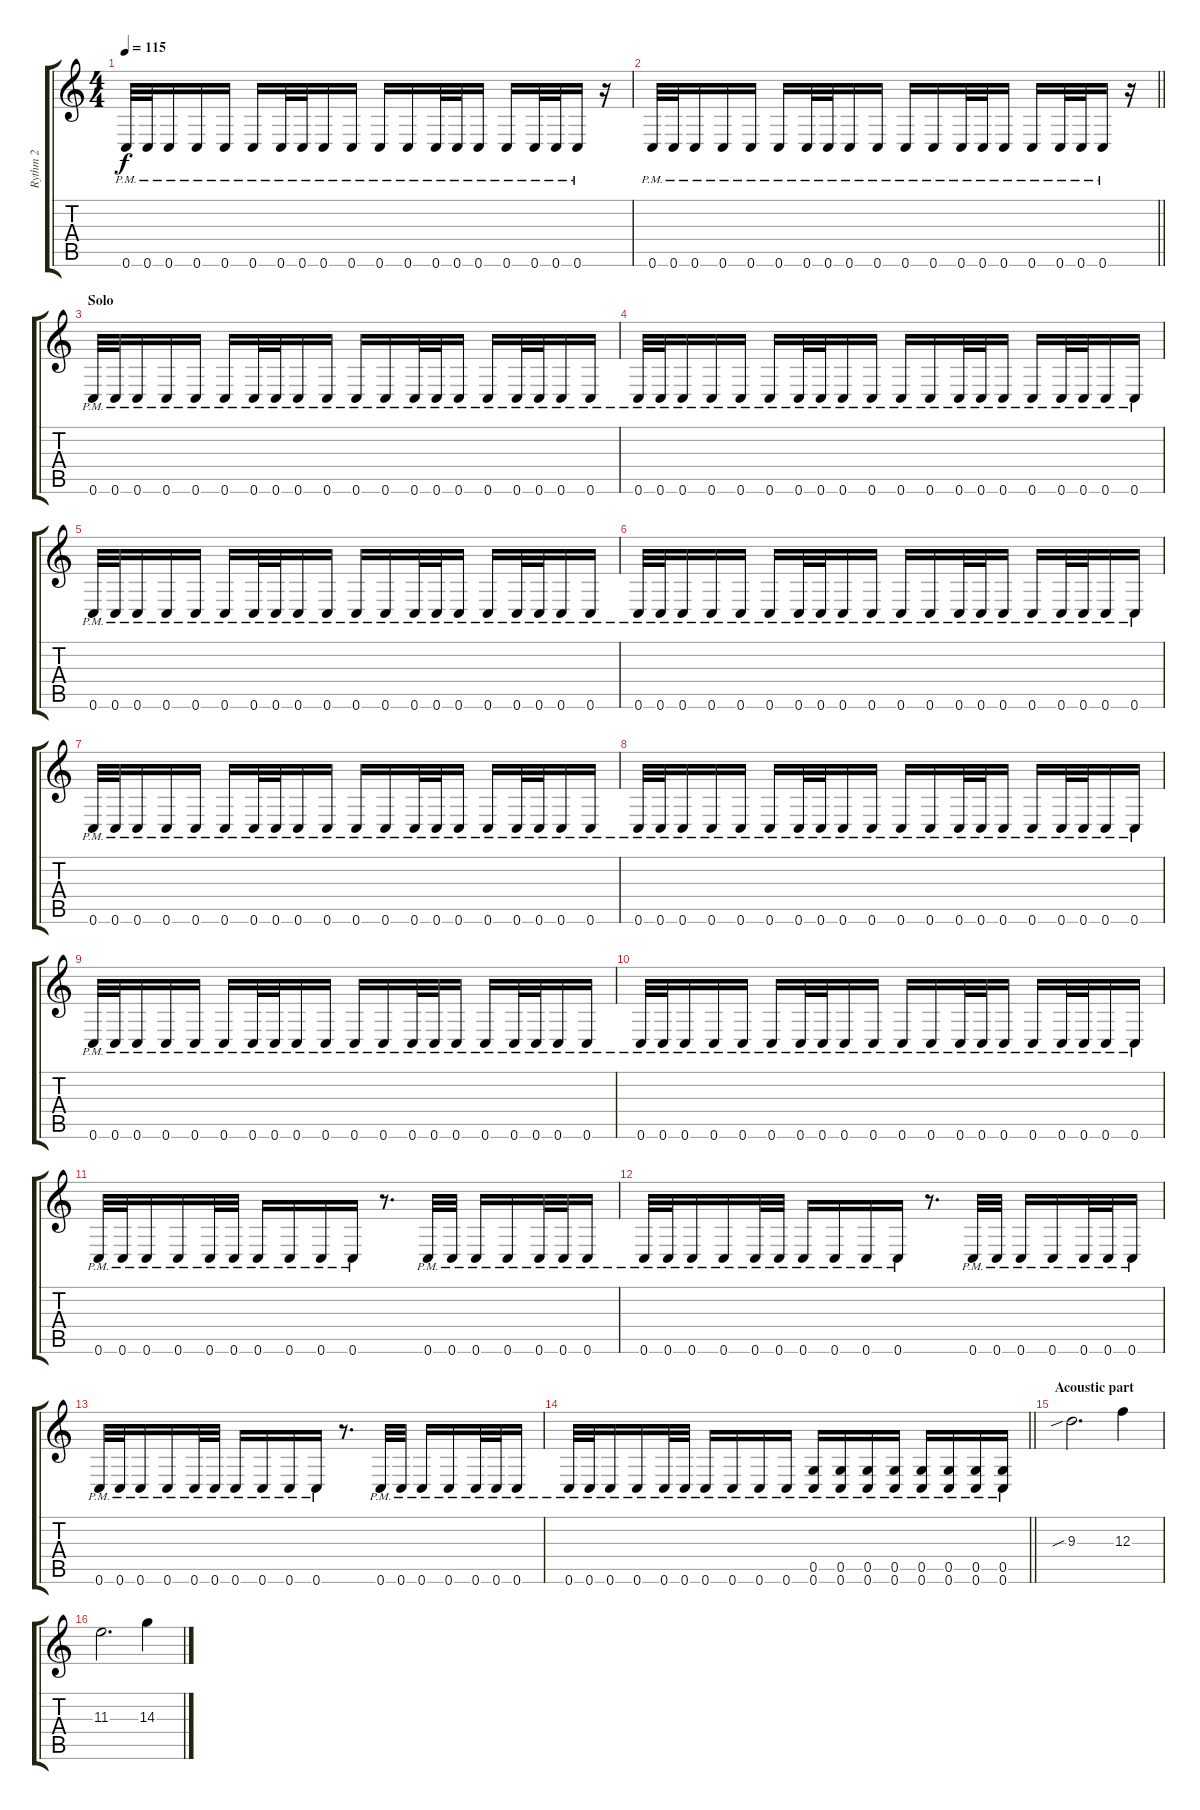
\track ("Rythm 2" "Rythm 2") {instrument distortionguitar}
\staff {score tabs}
\tuning (D4 A3 F3 C3 G2 C2) {hide}
\ts (4 4)
\tempo 115
\clef g2
\ks c
0.6{pm}.32{dy f} 0.6{pm}.32 0.6{pm}.16 0.6{pm}.16 0.6{pm}.16 0.6{pm}.16 0.6{pm}.32 0.6{pm}.32 0.6{pm}.16 0.6{pm}.16 0.6{pm}.16 0.6{pm}.16 0.6{pm}.32 0.6{pm}.32 0.6{pm}.16 0.6{pm}.16 0.6{pm}.32 0.6{pm}.32 0.6{pm}.16 r.16 |
\barLineRight lightlight
0.6{pm}.32 0.6{pm}.32 0.6{pm}.16 0.6{pm}.16 0.6{pm}.16 0.6{pm}.16 0.6{pm}.32 0.6{pm}.32 0.6{pm}.16 0.6{pm}.16 0.6{pm}.16 0.6{pm}.16 0.6{pm}.32 0.6{pm}.32 0.6{pm}.16 0.6{pm}.16 0.6{pm}.32 0.6{pm}.32 0.6{pm}.16 r.16 |
\section ("" "Solo")
0.6{pm}.32 0.6{pm}.32 0.6{pm}.16 0.6{pm}.16 0.6{pm}.16 0.6{pm}.16 0.6{pm}.32 0.6{pm}.32 0.6{pm}.16 0.6{pm}.16 0.6{pm}.16 0.6{pm}.16 0.6{pm}.32 0.6{pm}.32 0.6{pm}.16 0.6{pm}.16 0.6{pm}.32 0.6{pm}.32 0.6{pm}.16 0.6{pm}.16 |
0.6{pm}.32 0.6{pm}.32 0.6{pm}.16 0.6{pm}.16 0.6{pm}.16 0.6{pm}.16 0.6{pm}.32 0.6{pm}.32 0.6{pm}.16 0.6{pm}.16 0.6{pm}.16 0.6{pm}.16 0.6{pm}.32 0.6{pm}.32 0.6{pm}.16 0.6{pm}.16 0.6{pm}.32 0.6{pm}.32 0.6{pm}.16 0.6{pm}.16 |
0.6{pm}.32 0.6{pm}.32 0.6{pm}.16 0.6{pm}.16 0.6{pm}.16 0.6{pm}.16 0.6{pm}.32 0.6{pm}.32 0.6{pm}.16 0.6{pm}.16 0.6{pm}.16 0.6{pm}.16 0.6{pm}.32 0.6{pm}.32 0.6{pm}.16 0.6{pm}.16 0.6{pm}.32 0.6{pm}.32 0.6{pm}.16 0.6{pm}.16 |
0.6{pm}.32 0.6{pm}.32 0.6{pm}.16 0.6{pm}.16 0.6{pm}.16 0.6{pm}.16 0.6{pm}.32 0.6{pm}.32 0.6{pm}.16 0.6{pm}.16 0.6{pm}.16 0.6{pm}.16 0.6{pm}.32 0.6{pm}.32 0.6{pm}.16 0.6{pm}.16 0.6{pm}.32 0.6{pm}.32 0.6{pm}.16 0.6{pm}.16 |
0.6{pm}.32 0.6{pm}.32 0.6{pm}.16 0.6{pm}.16 0.6{pm}.16 0.6{pm}.16 0.6{pm}.32 0.6{pm}.32 0.6{pm}.16 0.6{pm}.16 0.6{pm}.16 0.6{pm}.16 0.6{pm}.32 0.6{pm}.32 0.6{pm}.16 0.6{pm}.16 0.6{pm}.32 0.6{pm}.32 0.6{pm}.16 0.6{pm}.16 |
0.6{pm}.32 0.6{pm}.32 0.6{pm}.16 0.6{pm}.16 0.6{pm}.16 0.6{pm}.16 0.6{pm}.32 0.6{pm}.32 0.6{pm}.16 0.6{pm}.16 0.6{pm}.16 0.6{pm}.16 0.6{pm}.32 0.6{pm}.32 0.6{pm}.16 0.6{pm}.16 0.6{pm}.32 0.6{pm}.32 0.6{pm}.16 0.6{pm}.16 |
0.6{pm}.32 0.6{pm}.32 0.6{pm}.16 0.6{pm}.16 0.6{pm}.16 0.6{pm}.16 0.6{pm}.32 0.6{pm}.32 0.6{pm}.16 0.6{pm}.16 0.6{pm}.16 0.6{pm}.16 0.6{pm}.32 0.6{pm}.32 0.6{pm}.16 0.6{pm}.16 0.6{pm}.32 0.6{pm}.32 0.6{pm}.16 0.6{pm}.16 |
0.6{pm}.32 0.6{pm}.32 0.6{pm}.16 0.6{pm}.16 0.6{pm}.16 0.6{pm}.16 0.6{pm}.32 0.6{pm}.32 0.6{pm}.16 0.6{pm}.16 0.6{pm}.16 0.6{pm}.16 0.6{pm}.32 0.6{pm}.32 0.6{pm}.16 0.6{pm}.16 0.6{pm}.32 0.6{pm}.32 0.6{pm}.16 0.6{pm}.16 |
0.6{pm}.32 0.6{pm}.32 0.6{pm}.16 0.6{pm}.16 0.6{pm}.32 0.6{pm}.32 0.6{pm}.16 0.6{pm}.16 0.6{pm}.16 0.6{pm}.16 r.8{d} 0.6{pm}.32 0.6{pm}.32 0.6{pm}.16 0.6{pm}.16 0.6{pm}.32 0.6{pm}.32 0.6{pm}.16 |
0.6{pm}.32 0.6{pm}.32 0.6{pm}.16 0.6{pm}.16 0.6{pm}.32 0.6{pm}.32 0.6{pm}.16 0.6{pm}.16 0.6{pm}.16 0.6{pm}.16 r.8{d} 0.6{pm}.32 0.6{pm}.32 0.6{pm}.16 0.6{pm}.16 0.6{pm}.32 0.6{pm}.32 0.6{pm}.16 |
0.6{pm}.32 0.6{pm}.32 0.6{pm}.16 0.6{pm}.16 0.6{pm}.32 0.6{pm}.32 0.6{pm}.16 0.6{pm}.16 0.6{pm}.16 0.6{pm}.16 r.8{d} 0.6{pm}.32 0.6{pm}.32 0.6{pm}.16 0.6{pm}.16 0.6{pm}.32 0.6{pm}.32 0.6{pm}.16 |
\barLineRight lightlight
0.6{pm}.32 0.6{pm}.32 0.6{pm}.16 0.6{pm}.16 0.6{pm}.32 0.6{pm}.32 0.6{pm}.16 0.6{pm}.16 0.6{pm}.16 0.6{pm}.16 (0.5{pm} 0.6{pm}).16 (0.5{pm} 0.6{pm}).16 (0.5{pm} 0.6{pm}).16 (0.5{pm} 0.6{pm}).16 (0.5{pm} 0.6{pm}).16 (0.5{pm} 0.6{pm}).16 (0.5{pm} 0.6{pm}).16 (0.5{pm} 0.6{pm}).16 |
\section ("" "Acoustic part")
9.3{sib}.2{d} 12.3.4 |
11.3.2{d} 14.3.4
